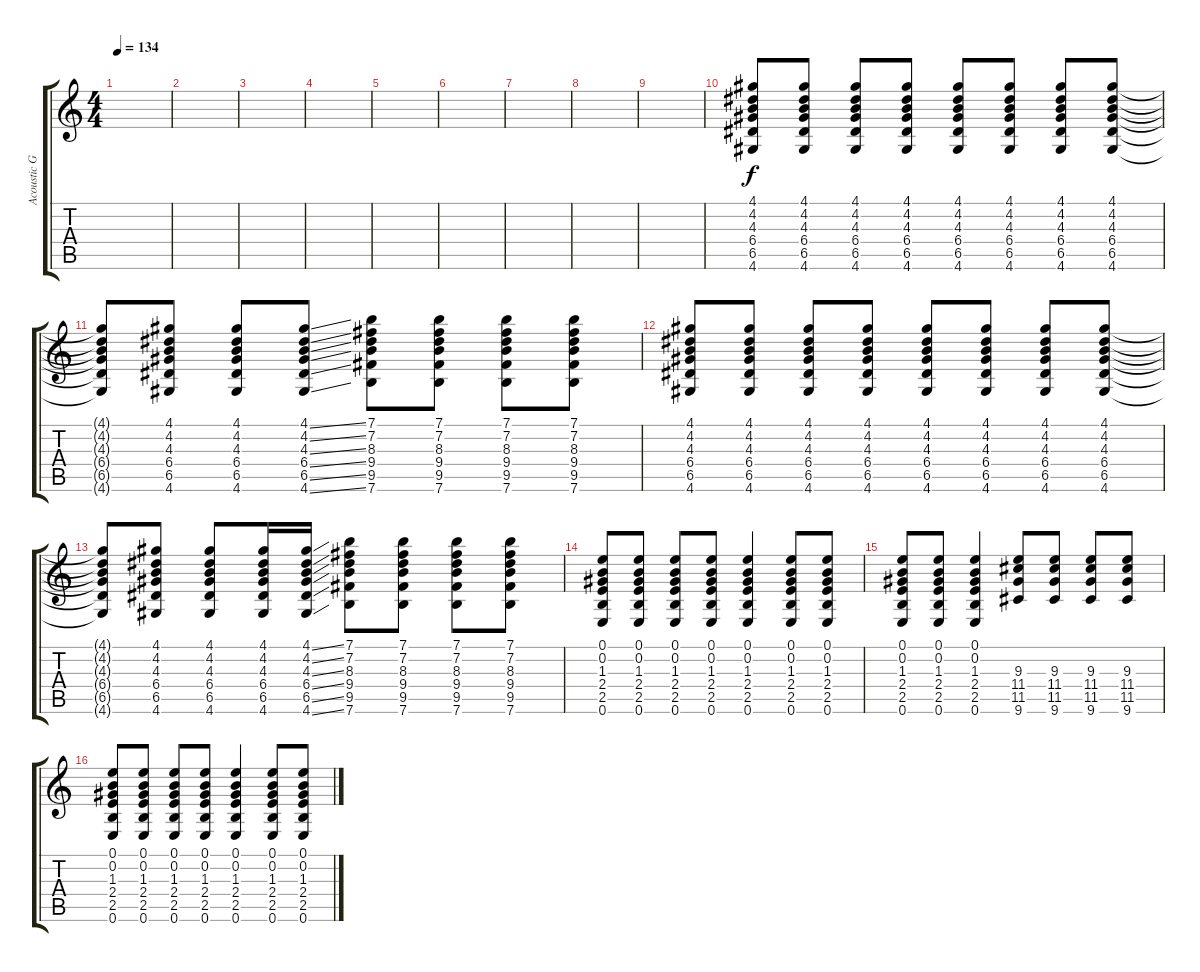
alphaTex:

\track ("Acoustic Guitar" "Acoustic G") {instrument acousticguitarsteel}
\staff {score tabs}
\tuning (E4 B3 G3 D3 A2 E2) {hide}
\ts (4 4)
\tempo 134
\clef g2
\ks c
|
|
|
|
|
|
|
|
|
(4.1 4.2 4.3 6.4 6.5 4.6).8 (4.1 4.2 4.3 6.4 6.5 4.6).8 (4.1 4.2 4.3 6.4 6.5 4.6).8 (4.1 4.2 4.3 6.4 6.5 4.6).8 (4.1 4.2 4.3 6.4 6.5 4.6).8 (4.1 4.2 4.3 6.4 6.5 4.6).8 (4.1 4.2 4.3 6.4 6.5 4.6).8 (4.1 4.2 4.3 6.4 6.5 4.6).8 |
(4.1{t} 4.2{t} 4.3{t} 6.4{t} 6.5{t} 4.6{t}).8 (4.1 4.2 4.3 6.4 6.5 4.6).8 (4.1 4.2 4.3 6.4 6.5 4.6).8 (4.1{ss} 4.2{ss} 4.3{ss} 6.4{ss} 6.5{ss} 4.6{ss}).8 (7.1 7.2 8.3 9.4 9.5 7.6).8 (7.1 7.2 8.3 9.4 9.5 7.6).8 (7.1 7.2 8.3 9.4 9.5 7.6).8 (7.1 7.2 8.3 9.4 9.5 7.6).8 |
(4.1 4.2 4.3 6.4 6.5 4.6).8 (4.1 4.2 4.3 6.4 6.5 4.6).8 (4.1 4.2 4.3 6.4 6.5 4.6).8 (4.1 4.2 4.3 6.4 6.5 4.6).8 (4.1 4.2 4.3 6.4 6.5 4.6).8 (4.1 4.2 4.3 6.4 6.5 4.6).8 (4.1 4.2 4.3 6.4 6.5 4.6).8 (4.1 4.2 4.3 6.4 6.5 4.6).8 |
(4.1{t} 4.2{t} 4.3{t} 6.4{t} 6.5{t} 4.6{t}).8 (4.1 4.2 4.3 6.4 6.5 4.6).8 (4.1 4.2 4.3 6.4 6.5 4.6).8 (4.1 4.2 4.3 6.4 6.5 4.6).16 (4.1{ss} 4.2{ss} 4.3{ss} 6.4{ss} 6.5{ss} 4.6{ss}).16 (7.1 7.2 8.3 9.4 9.5 7.6).8 (7.1 7.2 8.3 9.4 9.5 7.6).8 (7.1 7.2 8.3 9.4 9.5 7.6).8 (7.1 7.2 8.3 9.4 9.5 7.6).8 |
(0.1 0.2 1.3 2.4 2.5 0.6).8 (0.1 0.2 1.3 2.4 2.5 0.6).8 (0.1 0.2 1.3 2.4 2.5 0.6).8 (0.1 0.2 1.3 2.4 2.5 0.6).8 (0.1 0.2 1.3 2.4 2.5 0.6).4 (0.1 0.2 1.3 2.4 2.5 0.6).8 (0.1 0.2 1.3 2.4 2.5 0.6).8 |
(0.1 0.2 1.3 2.4 2.5 0.6).8 (0.1 0.2 1.3 2.4 2.5 0.6).8 (0.1 0.2 1.3 2.4 2.5 0.6).4 (9.3 11.4 11.5 9.6).8 (9.3 11.4 11.5 9.6).8 (9.3 11.4 11.5 9.6).8 (9.3 11.4 11.5 9.6).8 |
(0.1 0.2 1.3 2.4 2.5 0.6).8 (0.1 0.2 1.3 2.4 2.5 0.6).8 (0.1 0.2 1.3 2.4 2.5 0.6).8 (0.1 0.2 1.3 2.4 2.5 0.6).8 (0.1 0.2 1.3 2.4 2.5 0.6).4 (0.1 0.2 1.3 2.4 2.5 0.6).8 (0.1 0.2 1.3 2.4 2.5 0.6).8
